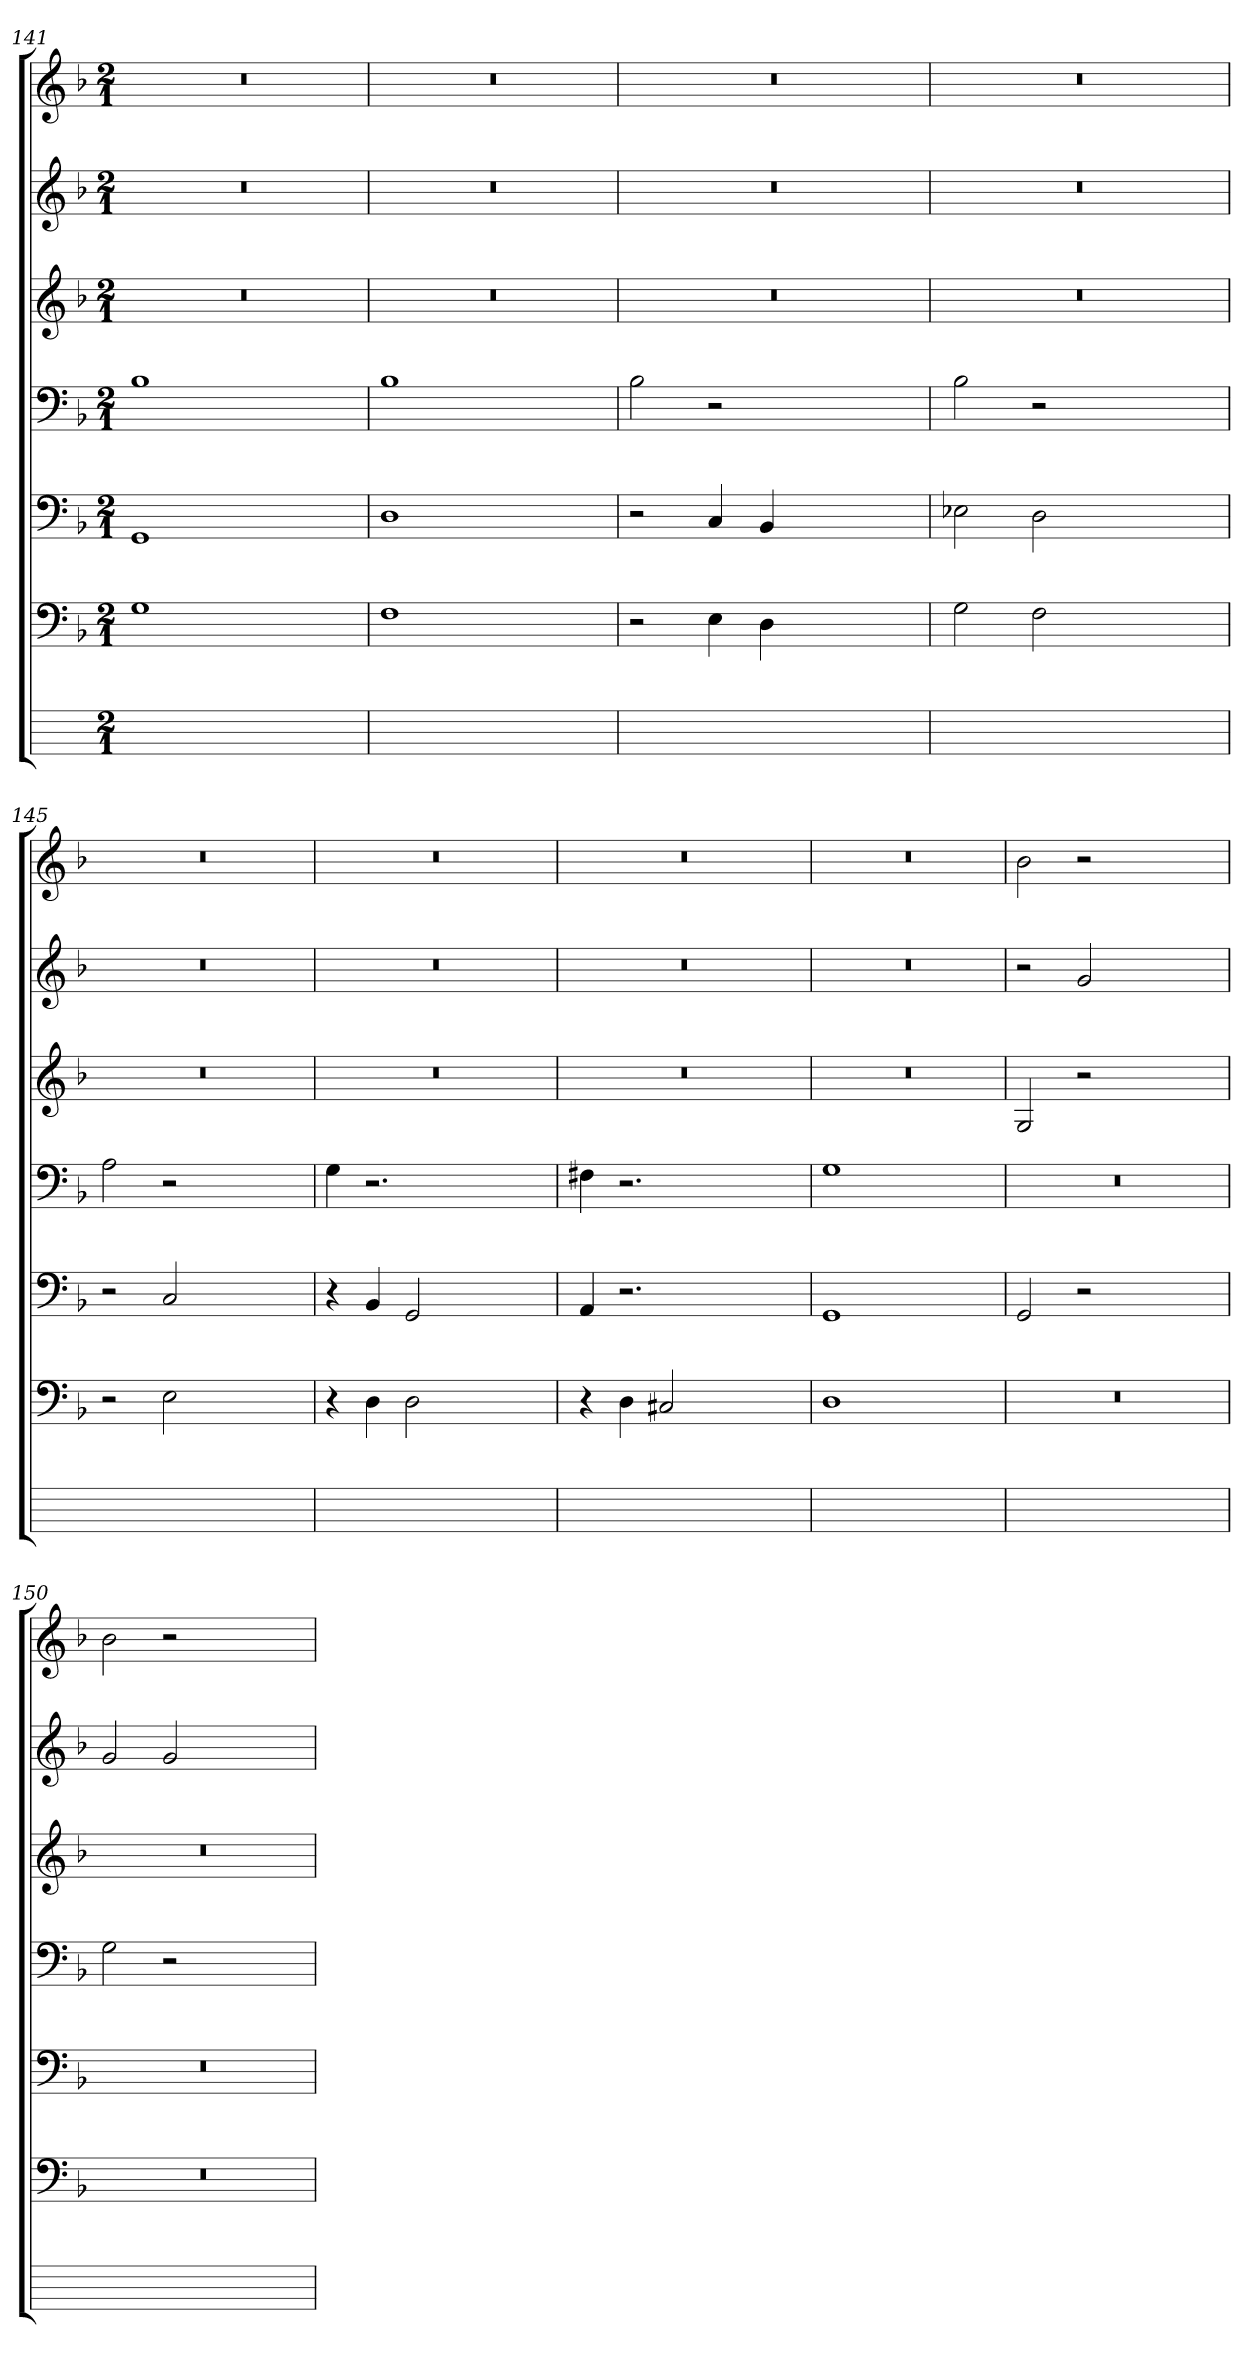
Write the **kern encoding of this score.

**kern	**kern	**kern	**kern	**kern	**kern	**kern
*part7	*part6	*part5	*part4	*part3	*part2	*part1
*staff7	*staff6	*staff5	*staff4	*staff3	*staff2	*staff1
*	*clefF4	*clefF4	*clefF4	*clefG2	*clefG2	*clefG2
*	*k[b-]	*k[b-]	*k[b-]	*k[b-]	*k[b-]	*k[b-]
*	*F:	*F:	*F:	*F:	*F:	*F:
*M2/1	*M2/1	*M2/1	*M2/1	*M2/1	*M2/1	*M2/1
=141	=141	=141	=141	=141	=141	=141
0ryy	1G	1GG	1B-	0r	0r	0r
.	1ryy	1ryy	1ryy	.	.	.
=142	=142	=142	=142	=142	=142	=142
0ryy	1F	1D	1B-	0r	0r	0r
.	1ryy	1ryy	1ryy	.	.	.
=143	=143	=143	=143	=143	=143	=143
0ryy	2r	2r	2B-i	0r	0r	0r
.	4E	4C	2r	.	.	.
.	4D	4BB-	.	.	.	.
.	1ryy	1ryy	1ryy	.	.	.
=144	=144	=144	=144	=144	=144	=144
0ryy	2G	2E-X	2B-	0r	0r	0r
.	2F	2D	2r	.	.	.
.	1ryy	1ryy	1ryy	.	.	.
=145	=145	=145	=145	=145	=145	=145
0ryy	2r	2r	2A	0r	0r	0r
.	2E	2C	2r	.	.	.
.	1ryy	1ryy	1ryy	.	.	.
=146	=146	=146	=146	=146	=146	=146
0ryy	4r	4r	4G	0r	0r	0r
.	4D	4BB-	2.r	.	.	.
.	2D	2GG	.	.	.	.
.	1ryy	1ryy	1ryy	.	.	.
=147	=147	=147	=147	=147	=147	=147
0ryy	4r	4AA	4F#X	0r	0r	0r
.	4Dj	2.r	2.r	.	.	.
.	2C#XZ	.	.	.	.	.
.	1ryy	1ryy	1ryy	.	.	.
=148	=148	=148	=148	=148	=148	=148
0ryy	1D	1GG	1G	0r	0r	0r
.	1ryy	1ryy	1ryy	.	.	.
=149	=149	=149	=149	=149	=149	=149
0ryy	0r	2GGi	0r	2G	2r	2b-
.	.	2r	.	2r	2gi	2r
.	.	1ryy	.	1ryy	1ryy	1ryy
=150	=150	=150	=150	=150	=150	=150
0ryy	0r	0r	2Gi	0r	2gi	2b-i
.	.	.	2r	.	2gi	2r
.	.	.	1ryy	.	1ryy	1ryy
=	=	=	=	=	=	=
*-	*-	*-	*-	*-	*-	*-
